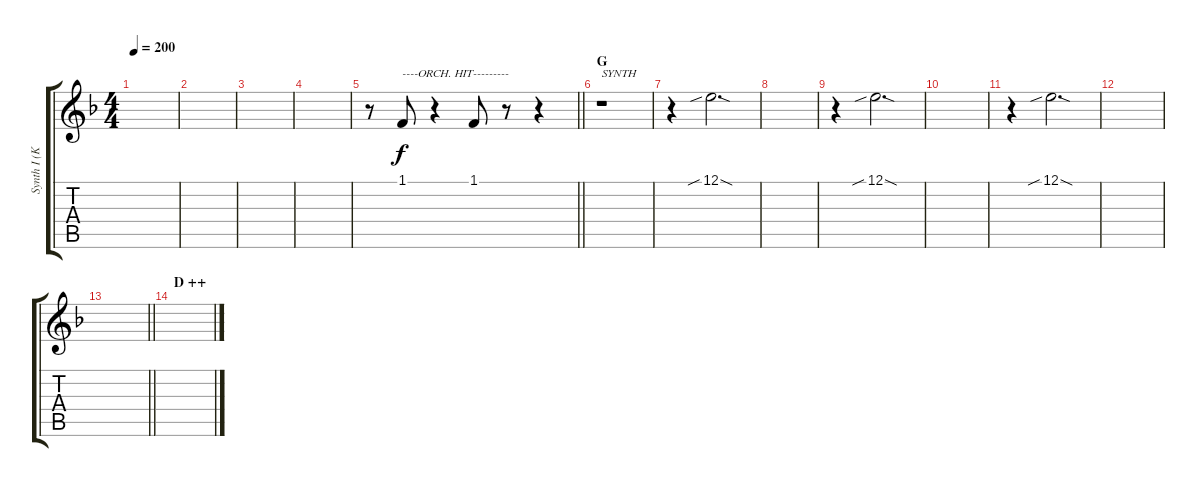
\track ("Synth I (Kotobuki Tsumugi)" "Synth I (K") {instrument lead1square}
\staff {score tabs}
\tuning (E4 B3 G3 D3 A2 E2) {hide}
\ts (4 4)
\tempo 200
\clef g2
\ks f
|
|
|
|
\barLineRight lightlight
r.8{instrument lead1square} 1.1.8{txt "----ORCH. HIT---------"} r.4 1.1.8 r.8 r.4 |
\section ("" "G")
r.1{txt "SYNTH" instrument lead1square} |
r.4 12.1{sib sod}.2{d} |
|
r.4 12.1{sib sod}.2{d} |
|
r.4 12.1{sib sod}.2{d} |
|
\barLineRight lightlight
|
\section ("" "D ++")
